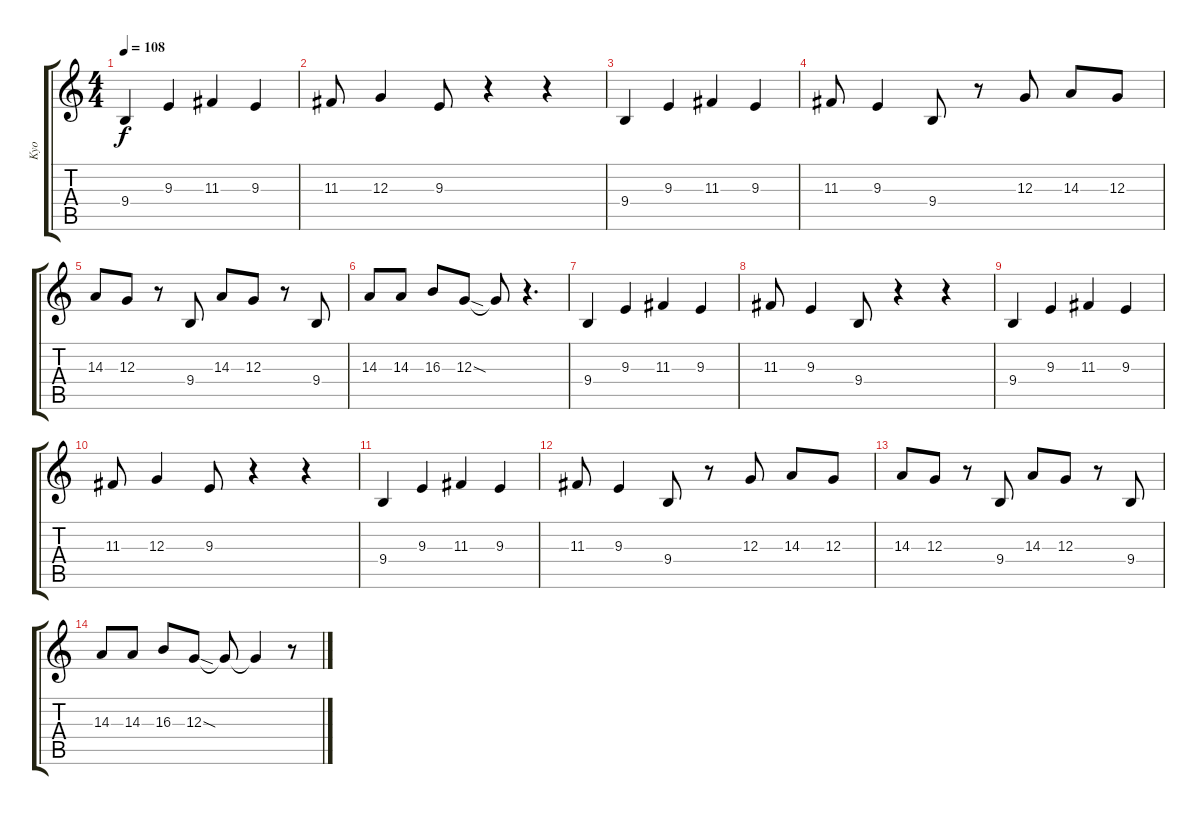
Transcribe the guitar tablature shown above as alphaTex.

\track ("Kyo" "Kyo") {instrument viola}
\staff {score tabs}
\tuning (E4 B3 G3 D3 A2 E2) {hide}
\ts (4 4)
\tempo 108
\clef g2
\ks c
9.4.4{dy f} 9.3.4 11.3.4 9.3.4 |
11.3.8 12.3.4 9.3.8 r.4 r.4 |
9.4.4 9.3.4 11.3.4 9.3.4 |
11.3.8 9.3.4 9.4.8 r.8 12.3.8 14.3.8 12.3.8 |
14.3.8 12.3.8 r.8 9.4.8 14.3.8 12.3.8 r.8 9.4.8 |
14.3.8 14.3.8 16.3.8 12.3{sod}.8 12.3{t}.8 r.4{d} |
9.4.4 9.3.4 11.3.4 9.3.4 |
11.3.8 9.3.4 9.4.8 r.4 r.4 |
9.4.4 9.3.4 11.3.4 9.3.4 |
11.3.8 12.3.4 9.3.8 r.4 r.4 |
9.4.4 9.3.4 11.3.4 9.3.4 |
11.3.8 9.3.4 9.4.8 r.8 12.3.8 14.3.8 12.3.8 |
14.3.8 12.3.8 r.8 9.4.8 14.3.8 12.3.8 r.8 9.4.8 |
14.3.8 14.3.8 16.3.8 12.3{sod}.8 12.3{t}.8 12.3{t}.4 r.8
